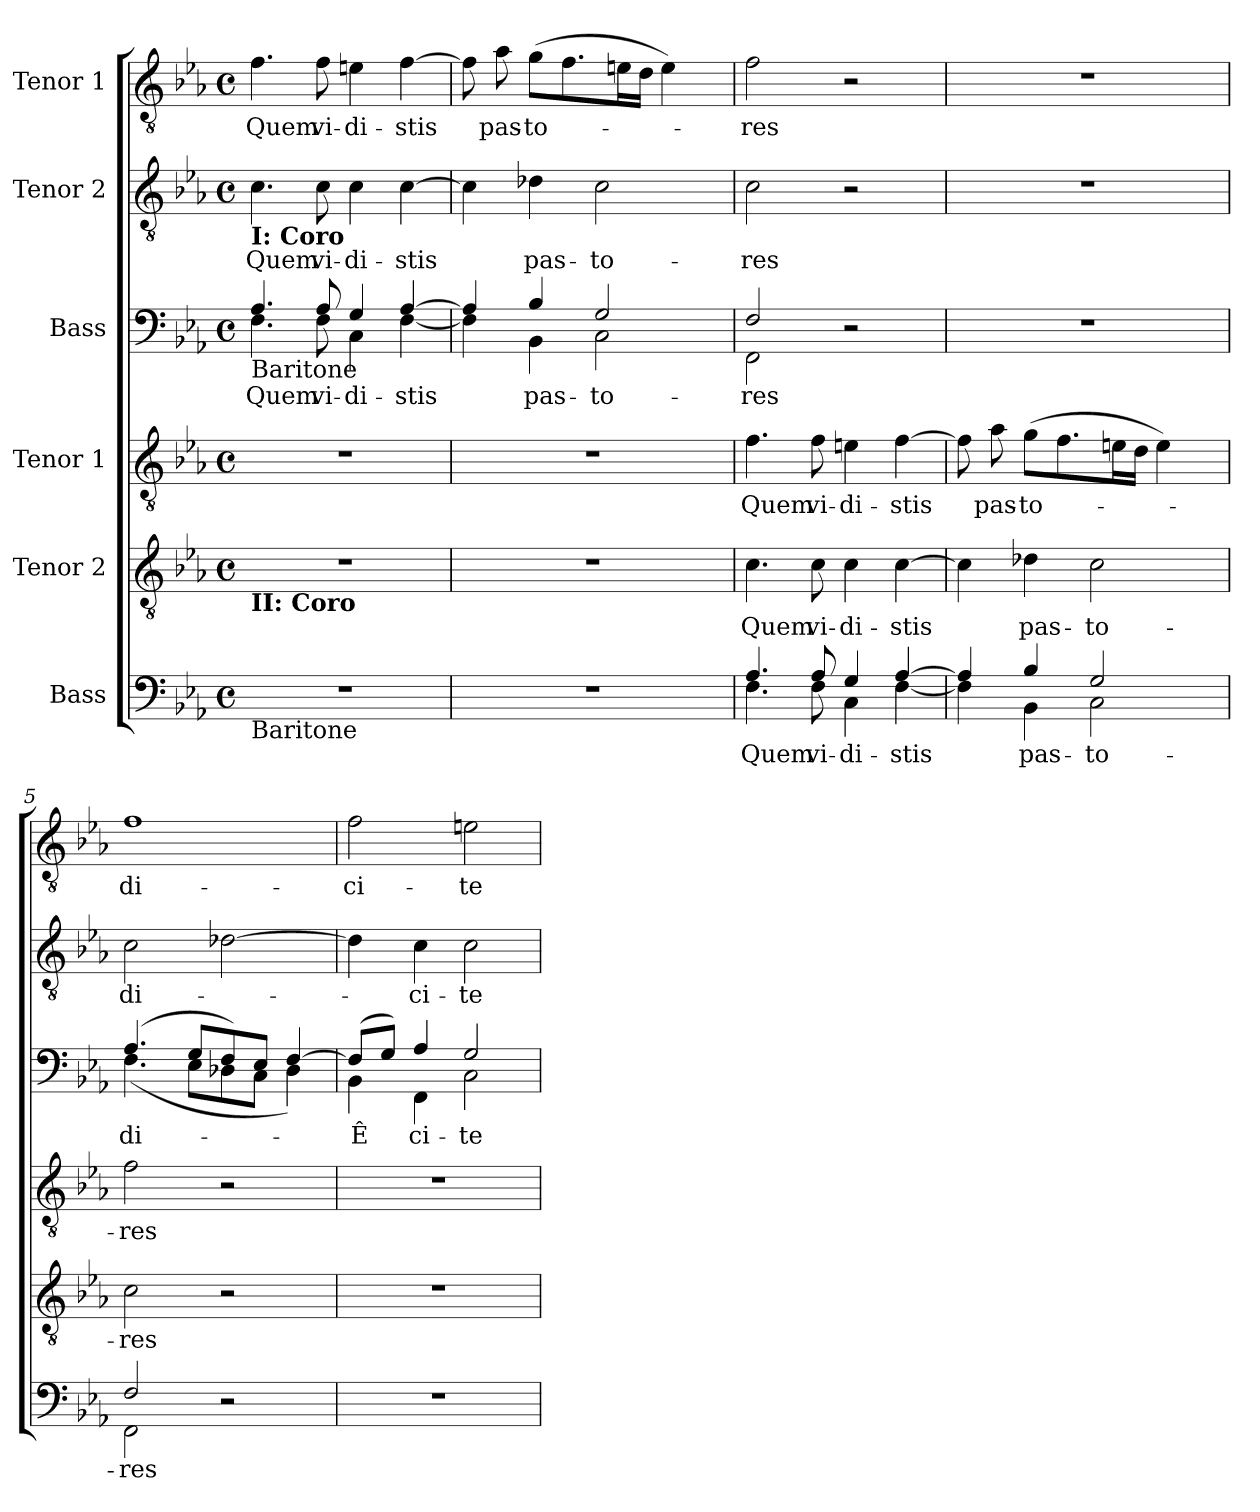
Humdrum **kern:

**kern	**text	**kern	**text	**kern	**text	**kern	**text	**kern	**text	**kern	**text
*part6	*part6	*part5	*part5	*part4	*part4	*part3	*part3	*part2	*part2	*part1	*part1
*staff6	*staff6	*staff5	*staff5	*staff4	*staff4	*staff3	*staff3	*staff2	*staff2	*staff1	*staff1
*I"Bass	*	*I"Tenor 2	*	*I"Tenor 1	*	*I"Bass	*	*I"Tenor 2	*	*I"Tenor 1	*
*clefF4	*	*clefGv2	*	*clefGv2	*	*clefF4	*	*clefGv2	*	*clefGv2	*
*k[b-e-a-]	*	*k[b-e-a-]	*	*k[b-e-a-]	*	*k[b-e-a-]	*	*k[b-e-a-]	*	*k[b-e-a-]	*
*E-:	*	*E-:	*	*E-:	*	*E-:	*	*E-:	*	*E-:	*
*M4/4	*	*M4/4	*	*M4/4	*	*M4/4	*	*M4/4	*	*M4/4	*
*met(c)	*	*met(c)	*	*met(c)	*	*met(c)	*	*met(c)	*	*met(c)	*
=1	=1	=1	=1	=1	=1	=1	=1	=1	=1	=1	=1
*	*	*	*	*	*	*^	*	*	*	*	*
!	!	!	!	!	!	!	!	!	!LO:TX:b:B:t=I&colon; Coro	!	!	!
!	!	!	!	!	!	!LO:TX:b:t=Baritone	!	!	!	!	!	!
!	!	!LO:TX:b:B:t=II&colon; Coro	!	!	!	!	!	!	!	!	!	!
!LO:TX:b:t=Baritone	!	!	!	!	!	!	!	!	!	!	!	!
1r	.	1r	.	1r	.	4.A-/	4.F\	Quem	4.c\	Quem	4.f\	Quem
.	.	.	.	.	.	8A-/	8F\	vi-	8c\	vi-	8f\	vi-
.	.	.	.	.	.	4G/	4C\	-di-	4c\	-di-	4en\	-di-
.	.	.	.	.	.	[>4A-/	[<4F\	-stis	[4c\	-stis	[4f\	-stis
=2	=2	=2	=2	=2	=2	=2	=2	=2	=2	=2	=2	=2
1r	.	1r	.	1r	.	4A-/]	4F\]	.	4c\]	.	8f\]	.
.	.	.	.	.	.	.	.	.	.	.	8a-\	pas-
.	.	.	.	.	.	4B-/	4BB-\	pas-	4d-X\	pas-	(8g\L	-to-
.	.	.	.	.	.	.	.	.	.	.	8.f\	.
.	.	.	.	.	.	2G/	2C\	-to-	2c\	-to-	.	.
.	.	.	.	.	.	.	.	.	.	.	16en\L	.
.	.	.	.	.	.	.	.	.	.	.	16d\JJ	.
.	.	.	.	.	.	.	.	.	.	.	4e\)	.
.	.	.	.	.	.	.	.	.	.	.	16ryy	.
=3	=3	=3	=3	=3	=3	=3	=3	=3	=3	=3	=3	=3
*^	*	*	*	*	*	*	*	*	*	*	*	*
4.A-/	4.F\	Quem	4.c\	Quem	4.f\	Quem	2F/	2FF\	-res	2c\	-res	2f\	-res
8A-/	8F\	vi-	8c\	vi-	8f\	vi-	.	.	.	.	.	.	.
4G/	4C\	-di-	4c\	-di-	4en\	-di-	2r	2ryy	.	2r	.	2r	.
[>4A-/	[<4F\	-stis	[4c\	-stis	[4f\	-stis	.	.	.	.	.	.	.
*	*	*	*	*	*	*	*v	*v	*	*	*	*	*
=4	=4	=4	=4	=4	=4	=4	=4	=4	=4	=4	=4	=4
4A-/]	4F\]	.	4c\]	.	8f\]	.	1r	.	1r	.	1r	.
.	.	.	.	.	8a-\	pas-	.	.	.	.	.	.
4B-/	4BB-\	pas-	4d-X\	pas-	(8g\L	-to-	.	.	.	.	.	.
.	.	.	.	.	8.f\	.	.	.	.	.	.	.
2G/	2C\	-to-	2c\	-to-	.	.	.	.	.	.	.	.
.	.	.	.	.	16en\L	.	.	.	.	.	.	.
.	.	.	.	.	16d\JJ	.	.	.	.	.	.	.
.	.	.	.	.	4e\)	.	.	.	.	.	.	.
.	.	.	.	.	16ryy	.	.	.	.	.	.	.
=5	=5	=5	=5	=5	=5	=5	=5	=5	=5	=5	=5	=5
*	*	*	*	*	*	*	*^	*	*	*	*	*
2F/	2FF\	-res	2c\	-res	2f\	-res	(4.A-/	(4.F\	di-	2c\	di-	1f	di-
.	.	.	.	.	.	.	8G/L	8E-\L	.	.	.	.	.
2r	2ryy	.	2r	.	2r	.	8F/)	8D-X\	.	[2d-X\	.	.	.
.	.	.	.	.	.	.	8E-/J	8C\J	.	.	.	.	.
.	.	.	.	.	.	.	[>4F/	4D-\)	.	.	.	.	.
*v	*v	*	*	*	*	*	*	*	*	*	*	*	*
!!LO:PB:g=z
=6	=6	=6	=6	=6	=6	=6	=6	=6	=6	=6	=6	=6
1r	.	1r	.	1r	.	(8F/L]	4BB-\	Ê	4d-\]	.	2f\	-ci-
.	.	.	.	.	.	8G/J)	.	.	.	.	.	.
.	.	.	.	.	.	4A-/	4FF\	-ci-	4c\	-ci-	.	.
.	.	.	.	.	.	2G/	2C\	-te	2c\	-te	2en\	-te
*	*	*	*	*	*	*v	*v	*	*	*	*	*
=	=	=	=	=	=	=	=	=	=	=	=
*-	*-	*-	*-	*-	*-	*-	*-	*-	*-	*-	*-
